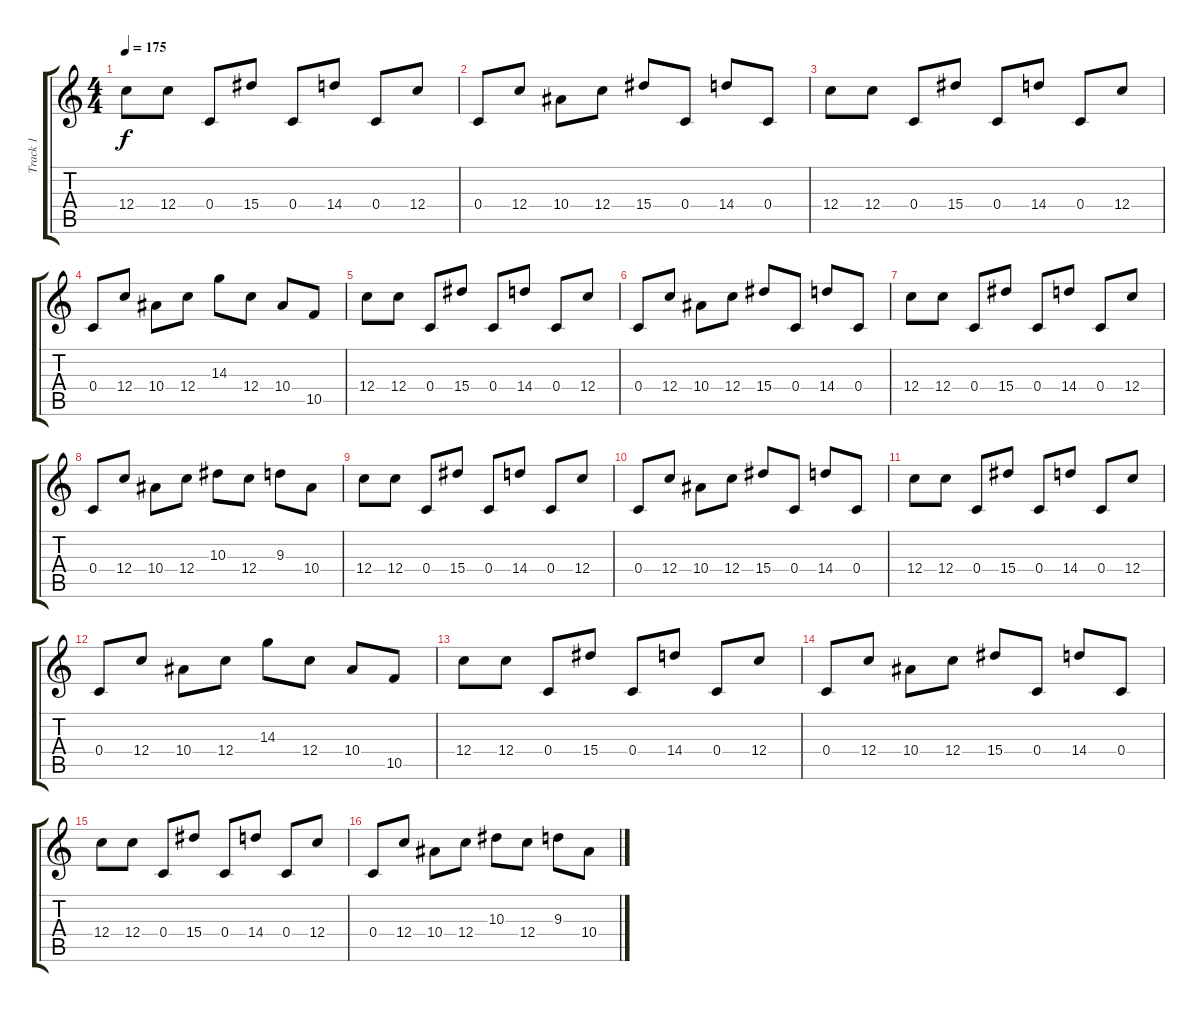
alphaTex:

\track ("Track 1" "Track 1") {instrument distortionguitar}
\staff {score tabs}
\tuning (D4 A3 F3 C3 G2 C2) {hide}
\ts (4 4)
\tempo 175
\clef g2
\ks c
12.4.8{dy f} 12.4.8 0.4.8 15.4.8 0.4.8 14.4.8 0.4.8 12.4.8 |
0.4.8 12.4.8 10.4.8 12.4.8 15.4.8 0.4.8 14.4.8 0.4.8 |
12.4.8 12.4.8 0.4.8 15.4.8 0.4.8 14.4.8 0.4.8 12.4.8 |
0.4.8 12.4.8 10.4.8 12.4.8 14.3.8 12.4.8 10.4.8 10.5.8 |
12.4.8{volume 11} 12.4.8 0.4.8 15.4.8 0.4.8 14.4.8 0.4.8 12.4.8 |
0.4.8 12.4.8 10.4.8 12.4.8 15.4.8 0.4.8 14.4.8 0.4.8 |
12.4.8 12.4.8 0.4.8 15.4.8 0.4.8 14.4.8 0.4.8 12.4.8 |
0.4.8 12.4.8 10.4.8 12.4.8 10.3.8 12.4.8 9.3.8 10.4.8 |
12.4.8{volume 9} 12.4.8 0.4.8 15.4.8 0.4.8 14.4.8 0.4.8 12.4.8 |
0.4.8 12.4.8 10.4.8 12.4.8 15.4.8 0.4.8 14.4.8 0.4.8 |
12.4.8 12.4.8 0.4.8 15.4.8 0.4.8 14.4.8 0.4.8 12.4.8 |
0.4.8 12.4.8 10.4.8 12.4.8 14.3.8 12.4.8 10.4.8 10.5.8 |
12.4.8{volume 5} 12.4.8 0.4.8 15.4.8 0.4.8 14.4.8 0.4.8 12.4.8 |
0.4.8 12.4.8 10.4.8 12.4.8 15.4.8 0.4.8 14.4.8 0.4.8 |
12.4.8 12.4.8 0.4.8 15.4.8 0.4.8 14.4.8 0.4.8 12.4.8 |
0.4.8 12.4.8 10.4.8 12.4.8 10.3.8 12.4.8 9.3.8 10.4.8
